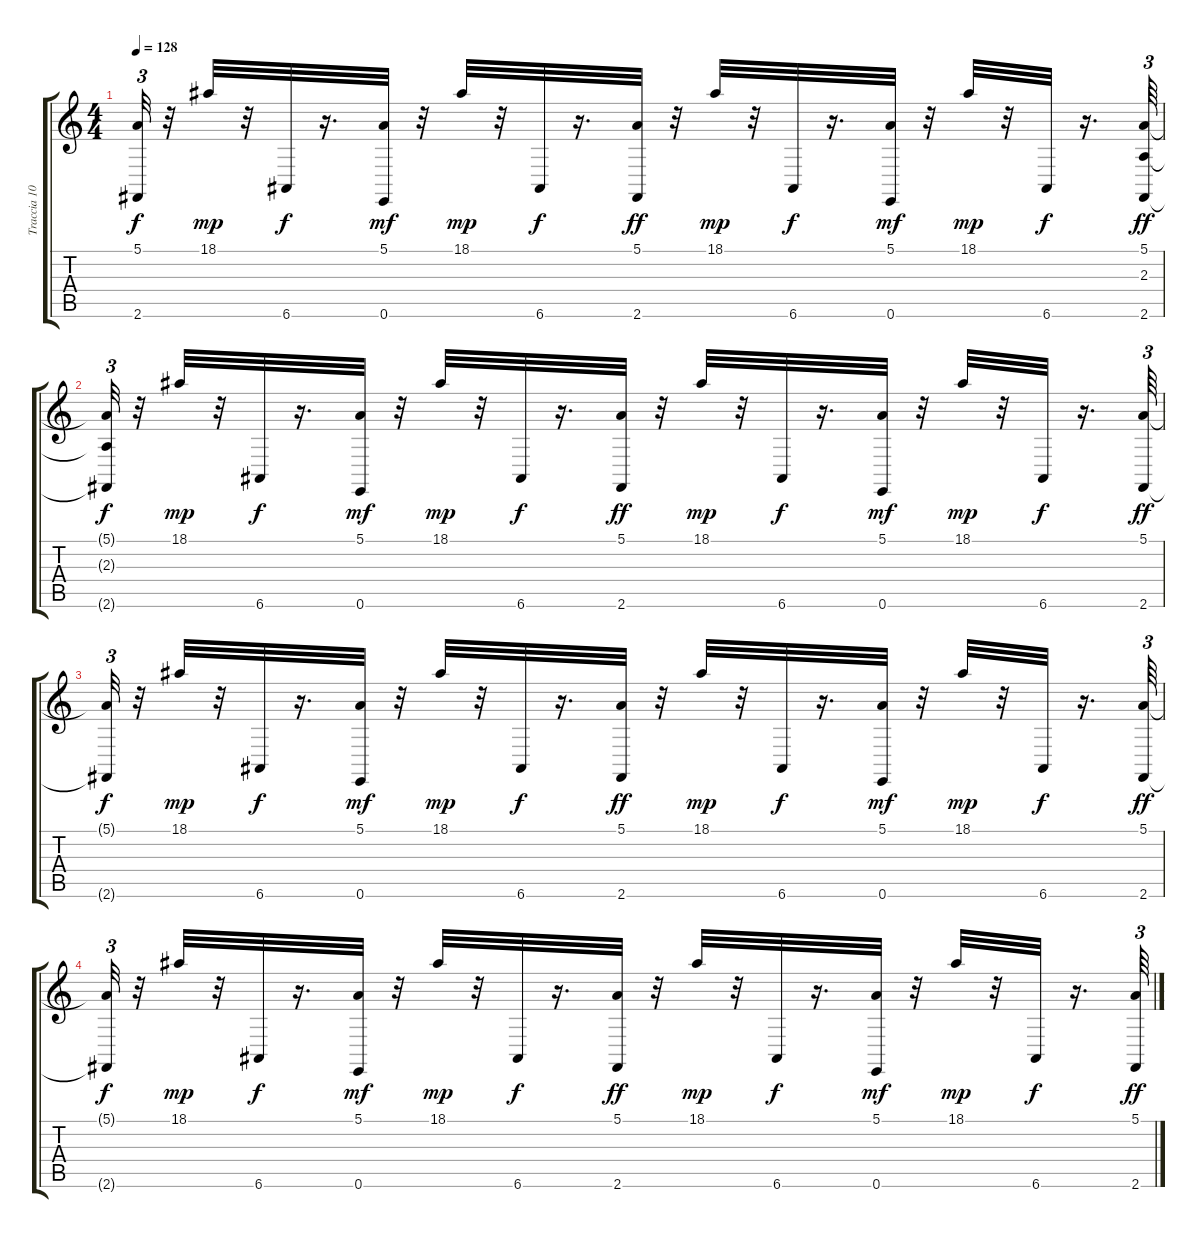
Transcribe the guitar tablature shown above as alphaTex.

\track ("Traccia 10" "Traccia 10") {instrument acousticgrandpiano}
\staff {score tabs}
\tuning (E4 B3 G3 D3 A2 E2) {hide}
\ts (4 4)
\tempo 128
\clef g2
\ks c
(5.1{t} 2.6{t}).32{tu (3 2) dy f} r.32 18.1.32{dy mp} r.32 6.6.32{dy f} r.16{d} (5.1 0.6).32{dy mf} r.32 18.1.32{dy mp} r.32 6.6.32{dy f} r.16{d} (5.1 2.6).32{dy ff} r.32 18.1.32{dy mp} r.32 6.6.32{dy f} r.16{d} (5.1 0.6).32{dy mf} r.32 18.1.32{dy mp} r.32 6.6.32{dy f} r.16{d} (5.1 2.3 2.6).64{tu (3 2) dy ff} |
(5.1{t} 2.3{t} 2.6{t}).32{tu (3 2) dy f} r.32 18.1.32{dy mp} r.32 6.6.32{dy f} r.16{d} (5.1 0.6).32{dy mf} r.32 18.1.32{dy mp} r.32 6.6.32{dy f} r.16{d} (5.1 2.6).32{dy ff} r.32 18.1.32{dy mp} r.32 6.6.32{dy f} r.16{d} (5.1 0.6).32{dy mf} r.32 18.1.32{dy mp} r.32 6.6.32{dy f} r.16{d} (5.1 2.6).64{tu (3 2) dy ff} |
(5.1{t} 2.6{t}).32{tu (3 2) dy f} r.32 18.1.32{dy mp} r.32 6.6.32{dy f} r.16{d} (5.1 0.6).32{dy mf} r.32 18.1.32{dy mp} r.32 6.6.32{dy f} r.16{d} (5.1 2.6).32{dy ff} r.32 18.1.32{dy mp} r.32 6.6.32{dy f} r.16{d} (5.1 0.6).32{dy mf} r.32 18.1.32{dy mp} r.32 6.6.32{dy f} r.16{d} (5.1 2.6).64{tu (3 2) dy ff} |
(5.1{t} 2.6{t}).32{tu (3 2) dy f} r.32 18.1.32{dy mp} r.32 6.6.32{dy f} r.16{d} (5.1 0.6).32{dy mf} r.32 18.1.32{dy mp} r.32 6.6.32{dy f} r.16{d} (5.1 2.6).32{dy ff} r.32 18.1.32{dy mp} r.32 6.6.32{dy f} r.16{d} (5.1 0.6).32{dy mf} r.32 18.1.32{dy mp} r.32 6.6.32{dy f} r.16{d} (5.1 2.6).64{tu (3 2) dy ff}
